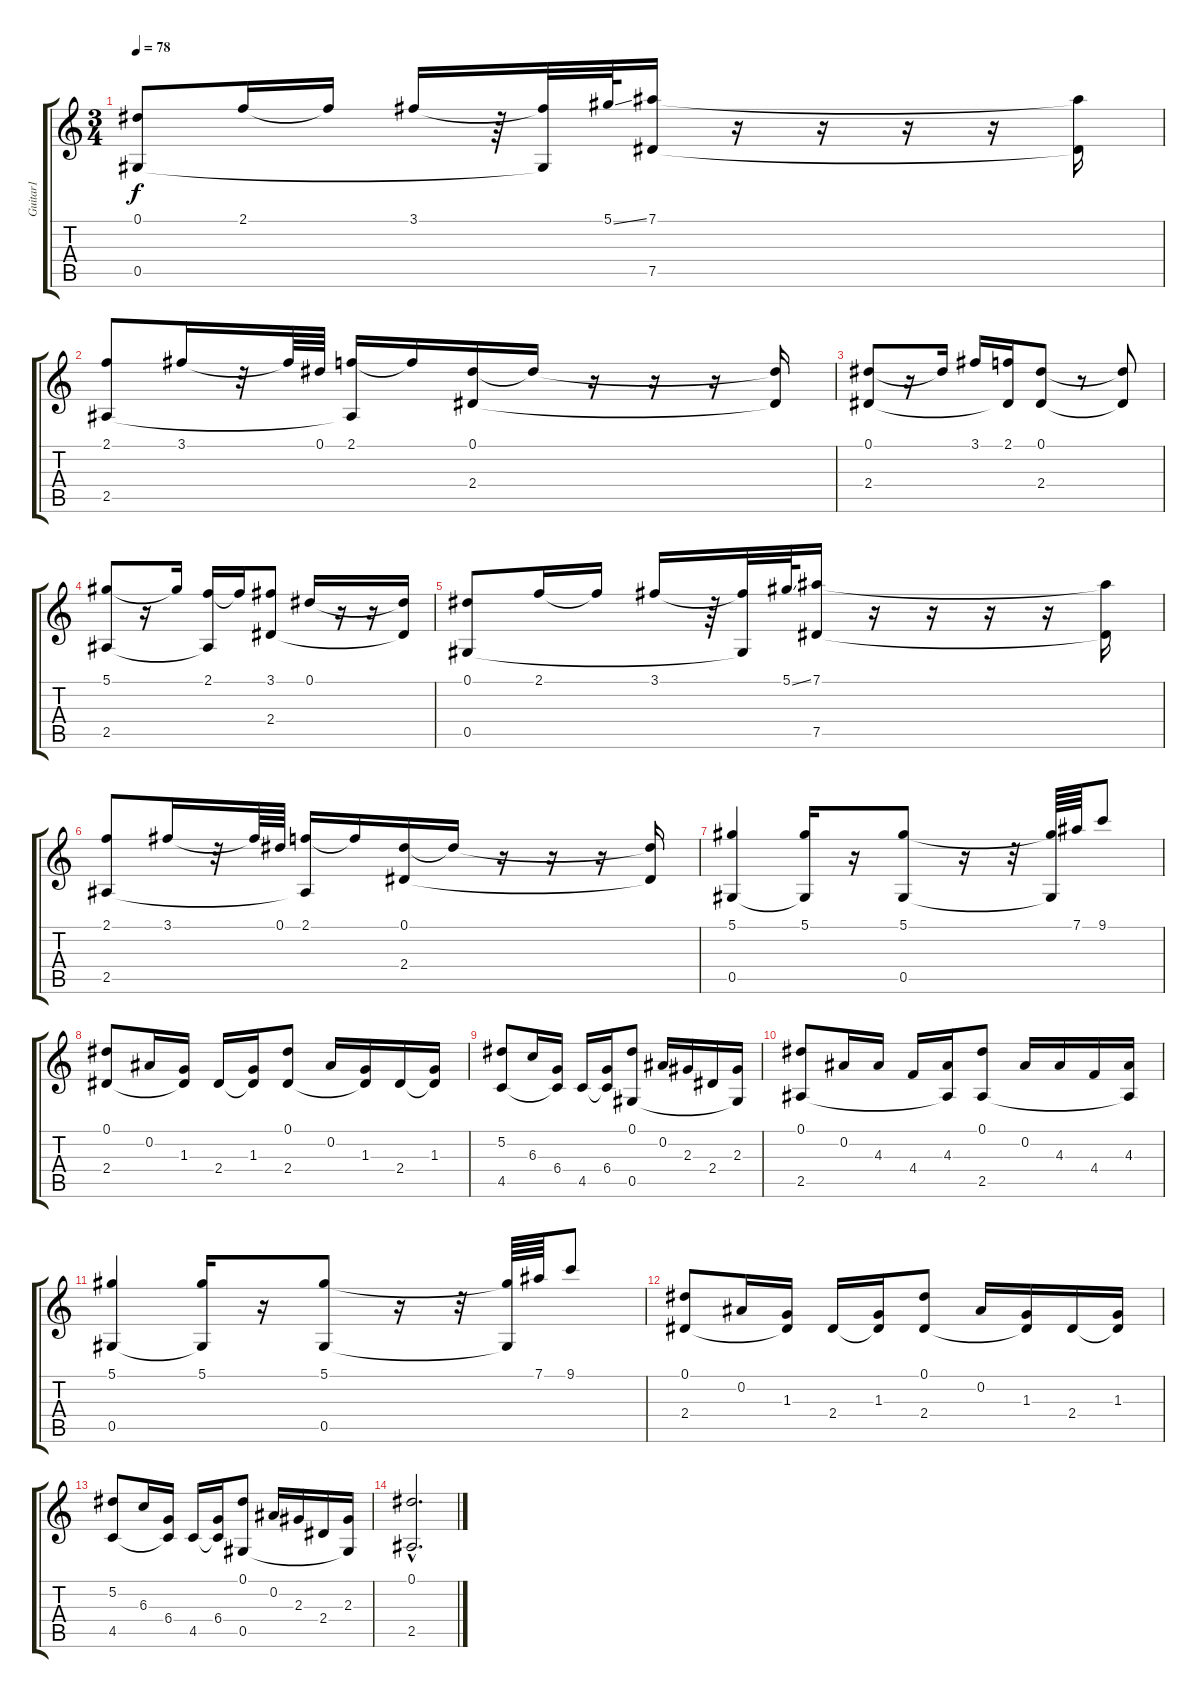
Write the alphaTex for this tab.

\track ("Guitar1" "Guitar1") {instrument acousticguitarsteel}
\staff {score tabs}
\tuning (Eb4 Bb3 Gb3 Db3 Ab2 Eb2) {hide}
\ts (3 4)
\tempo 78
\clef g2
\ks c
(0.1 0.5).8{dy f} 2.1.16 2.1{t}.16 3.1.16 r.64 (3.1{t} 0.5{t}).32 5.1{ss}.64 (7.1 7.5).16 r.16 r.16 r.16 r.16 (7.1{t} 7.5{t}).16 |
(2.1 2.5).8 3.1.16 r.32 3.1{t}.64 0.1.64 (2.1 2.5{t}).16 2.1{t}.16 (0.1 2.4).16 0.1{t}.16 r.16 r.16 r.16 (0.1{t} 2.4{t}).16 |
(0.1 2.4).8 r.16 0.1{t}.16 3.1.16 (2.1 2.4{t}).16 (0.1 2.4).8 r.8 (0.1{t} 2.4{t}).8 |
(5.1 2.5).8 r.16 5.1{t}.16 (2.1 2.5{t}).16 2.1{t}.16 (3.1 2.4).8 0.1.16 r.16 r.16 (0.1{t} 2.4{t}).16 |
(0.1 0.5).8 2.1.16 2.1{t}.16 3.1.16 r.64 (3.1{t} 0.5{t}).32 5.1{ss}.64 (7.1 7.5).16 r.16 r.16 r.16 r.16 (7.1{t} 7.5{t}).16 |
(2.1 2.5).8 3.1.16 r.32 3.1{t}.64 0.1.64 (2.1 2.5{t}).16 2.1{t}.16 (0.1 2.4).16 0.1{t}.16 r.16 r.16 r.16 (0.1{t} 2.4{t}).16 |
(5.1 0.5).4 (5.1 0.5{t}).16 r.16 (5.1 0.5).8 r.16 r.32 (5.1{t} 0.5{t}).64 7.1.64 9.1.8 |
(0.1 2.4).8 0.2.16 (1.3 2.4{t}).16 2.4.16 (1.3 2.4{t}).16 (0.1 2.4).8 0.2.16 (1.3 2.4{t}).16 2.4.16 (1.3 2.4{t}).16 |
(5.2 4.5).8 6.3.16 (6.4 4.5{t}).16 4.5.16 (6.4 4.5{t}).16 (0.1 0.5).8 0.2.16 2.3.16 2.4.16 (2.3 0.5{t}).16 |
(0.1 2.5).8 0.2.16 4.3.16 4.4.16 (4.3 2.5{t}).16 (0.1 2.5).8 0.2.16 4.3.16 4.4.16 (4.3 2.5{t}).16 |
(5.1 0.5).4 (5.1 0.5{t}).16 r.16 (5.1 0.5).8 r.16 r.32 (5.1{t} 0.5{t}).64 7.1.64 9.1.8 |
(0.1 2.4).8 0.2.16 (1.3 2.4{t}).16 2.4.16 (1.3 2.4{t}).16 (0.1 2.4).8 0.2.16 (1.3 2.4{t}).16 2.4.16 (1.3 2.4{t}).16 |
(5.2 4.5).8 6.3.16 (6.4 4.5{t}).16 4.5.16 (6.4 4.5{t}).16 (0.1 0.5).8 0.2.16 2.3.16 2.4.16 (2.3 0.5{t}).16 |
(0.1{hac} 2.5{hac}).2{d}
